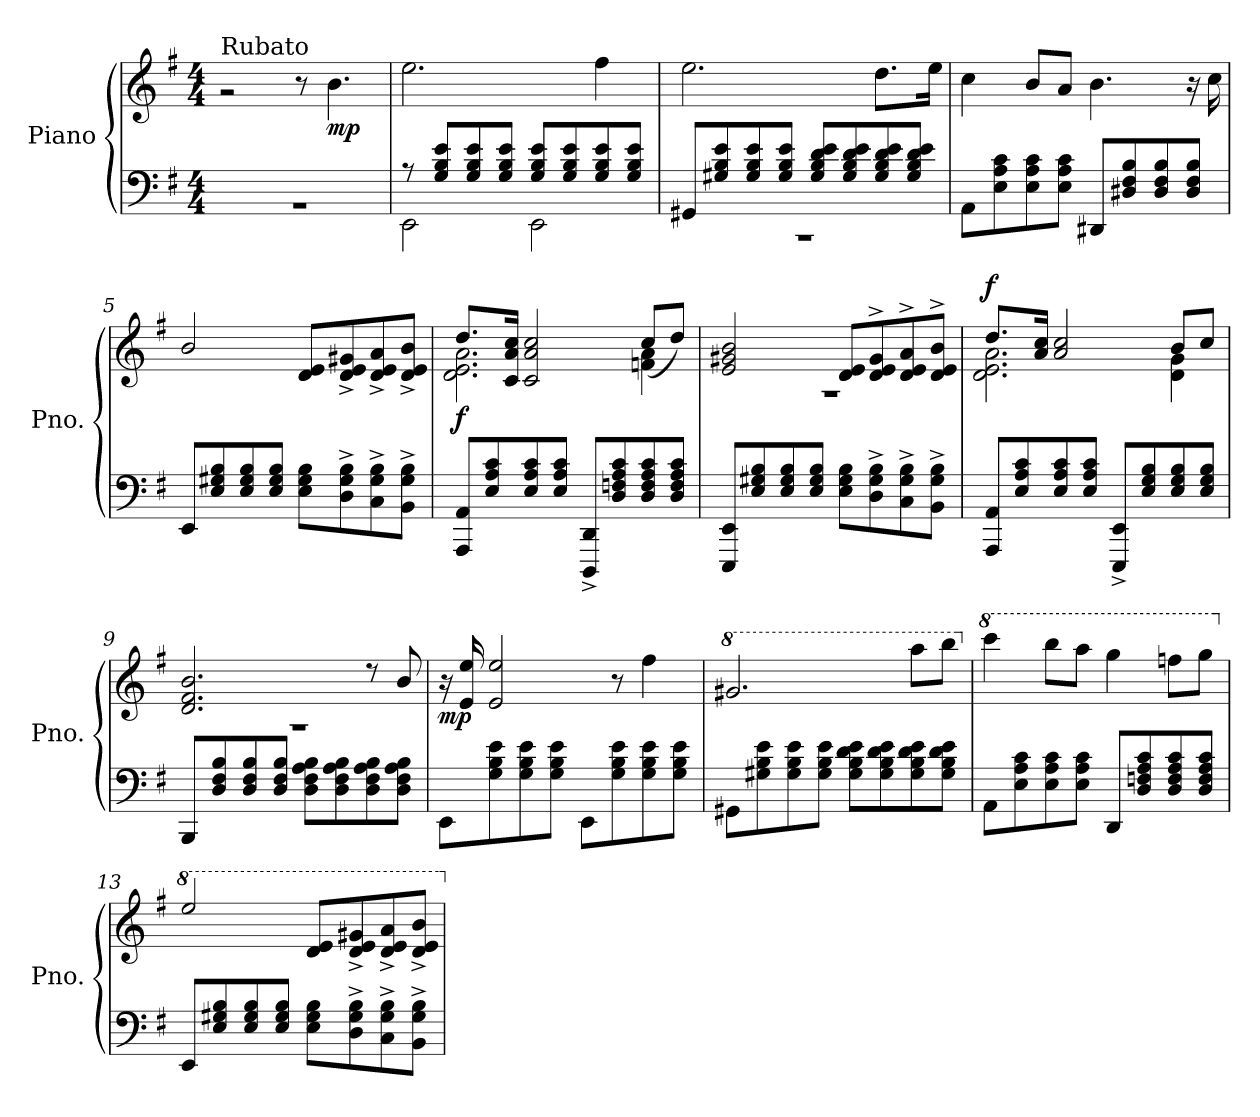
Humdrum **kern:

**kern	**kern	**dynam
*part1	*part1	*part1
*staff2	*staff1	*staff1/2
*I"Piano	*	*
*I'Pno.	*	*
*clefF4	*clefG2	*
*k[f#]	*k[f#]	*
*M4/4	*M4/4	*
*MM43	*MM43	*
=1	=1	=1
!	!LO:TX:a:t=Rubato	!
1rBB	2rg	.
.	8r	.
!	!	!LO:DY:b
.	4.b\	mp
=2	=2	=2
*^	*	*
8r	2EE\	2.ee\	.
8G/ 8B/ 8e/L	.	.	.
8G/ 8B/ 8e/	.	.	.
8G/ 8B/ 8e/J	.	.	.
8G/ 8B/ 8e/L	2EE\	.	.
8G/ 8B/ 8e/	.	.	.
8G/ 8B/ 8e/	.	4ff#\	.
8G/ 8B/ 8e/J	.	.	.
=3	=3	=3	=3
8GG#X/L	1r	2.ee\	.
8G#X/ 8B/ 8e/	.	.	.
8G#/ 8B/ 8e/	.	.	.
8G#/ 8B/ 8e/J	.	.	.
8G#/ 8B/ 8d/ 8e/L	.	.	.
8G#/ 8B/ 8d/ 8e/	.	.	.
8G#/ 8B/ 8d/ 8e/	.	8.dd\L	.
8G#/ 8B/ 8d/ 8e/J	.	.	.
.	.	16ee\Jk	.
*v	*v	*	*
=4	=4	=4
8AA\L	4cc\	.
8E\ 8A\ 8c\	.	.
8E\ 8A\ 8c\	8b/L	.
8E\ 8A\ 8c\J	8a/J	.
8DD#X/L	4.b\	.
8D#X/ 8F#/ 8B/	.	.
8D#/ 8F#/ 8B/	.	.
8D#/ 8F#/ 8B/J	16r	.
.	16cc\	.
!!LO:LB:g=z
=5	=5	=5
8EE/L	2b/	.
8E/ 8G#X/ 8B/	.	.
8E/ 8G#/ 8B/	.	.
8E/ 8G#/ 8B/J	.	.
8E\ 8G#\ 8B\L	8d/ 8e/L	.
*	*MM40	*
8D\^ 8G#\^ 8B\^	8d/^ 8e/^ 8g#X/^	.
8C\^ 8G#\^ 8B\^	8d/^ 8e/^ 8a/^	.
8BB\^ 8G#\^ 8B\^J	8d/^ 8e/^ 8b/^J	.
=6	=6	=6
*	*MM43	*
*	*^	*
!	!	!	!LO:DY:a=2
8AAA/ 8AA/L	2.d\ 2.e\ 2.a\	8.dd/L	f
8E/ 8A/ 8c/	.	.	.
.	.	16c/ 16a/ 16cc/Jk	.
8E/ 8A/ 8c/	.	2c/ 2a/ 2cc/	.
8E/ 8A/ 8c/J	.	.	.
8DDD/^ 8DD/^L	.	.	.
8D/ 8Fn/ 8A/ 8c/	.	.	.
8D/ 8F/ 8A/ 8c/	4fn\ 4a\	(8cc/L	.
8D/ 8F/ 8A/ 8c/J	.	8dd/J)	.
=7	=7	=7	=7
8EEE/ 8EE/L	2e/ 2g#X/ 2b/	1r	.
8E/ 8G#X/ 8B/	.	.	.
8E/ 8G#/ 8B/	.	.	.
8E/ 8G#/ 8B/J	.	.	.
8E\ 8G#\ 8B\L	8d/ 8e/L	.	.
*	*MM40	*	*
8D\^ 8G#\^ 8B\^	8d/^ 8e/^ 8g#/^	.	.
8C\^ 8G#\^ 8B\^	8d/^ 8e/^ 8a/^	.	.
8BB\^ 8G#\^ 8B\^J	8d/^ 8e/^ 8b/^J	.	.
!!LO:LB:g=z	!!
=8	=8	=8	=8
*	*MM43	*	*
!	!	!	!LO:DY:a
8AAA/ 8AA/L	2.d\ 2.e\ 2.a\	8.dd/L	f
8E/ 8A/ 8c/	.	.	.
.	.	16a/ 16cc/Jk	.
8E/ 8A/ 8c/	.	2a/ 2cc/	.
8E/ 8A/ 8c/J	.	.	.
8EEE/^ 8EE/^L	.	.	.
8E/ 8G/ 8B/	.	.	.
8E/ 8G/ 8B/	4d\ 4g\	8b/L	.
8E/ 8G/ 8B/J	.	8cc/J	.
=9	=9	=9	=9
8BBB/L	2.d/ 2.f#/ 2.b/	1r	.
8D/ 8F#/ 8B/	.	.	.
8D/ 8F#/ 8B/	.	.	.
8D/ 8F#/ 8B/J	.	.	.
8D\ 8F#\ 8A\ 8B\L	.	.	.
8D\ 8F#\ 8A\ 8B\	.	.	.
8D\ 8F#\ 8A\ 8B\	8r	.	.
*	*MM35	*	*
8D\ 8F#\ 8A\ 8B\J	8b/	.	.
*	*v	*v	*
=10	=10	=10
!	!	!LO:DY:b
8EE\L	16r	mp
*	*MM43	*
.	16e/ 16ee/	.
8G\ 8B\ 8e\	2e/ 2ee/	.
8G\ 8B\ 8e\	.	.
8G\ 8B\ 8e\J	.	.
8EE\L	.	.
8G\ 8B\ 8e\	8r	.
8G\ 8B\ 8e\	4ff#\	.
8G\ 8B\ 8e\J	.	.
!!LO:LB:g=z
=11	=11	=11
*	*8va	*
8GG#X\L	2.gg#X/	.
8G#X\ 8B\ 8e\	.	.
8G#\ 8B\ 8e\	.	.
8G#\ 8B\ 8e\J	.	.
8G#\ 8B\ 8d\ 8e\L	.	.
8G#\ 8B\ 8d\ 8e\	.	.
8G#\ 8B\ 8d\ 8e\	8aaa\L	.
8G#\ 8B\ 8d\ 8e\J	8bbb\J	.
=12	=12	=12
*	*X8va	*
*	*8va	*
*	*MM43	*
8AA\L	4cccc\	.
8E\ 8A\ 8c\	.	.
8E\ 8A\ 8c\	8bbb\L	.
8E\ 8A\ 8c\J	8aaa\J	.
8DD/L	4ggg\	.
8D/ 8Fn/ 8A/ 8c/	.	.
8D/ 8F/ 8A/ 8c/	8fffn\L	.
8D/ 8F/ 8A/ 8c/J	8ggg\J	.
=13	=13	=13
*	*X8va	*
*	*8va	*
8EE/L	2eee/	.
8E/ 8G#X/ 8B/	.	.
8E/ 8G#/ 8B/	.	.
8E/ 8G#/ 8B/J	.	.
8E\ 8G#\ 8B\L	8dd/ 8ee/L	.
*	*MM40	*
8D\^ 8G#\^ 8B\^	8dd/^ 8ee/^ 8gg#X/^	.
8C\^ 8G#\^ 8B\^	8dd/^ 8ee/^ 8aa/^	.
8BB\^ 8G#\^ 8B\^J	8dd/^ 8ee/^ 8bb/^J	.
*	*X8va	*
=	=	=
*-	*-	*-
